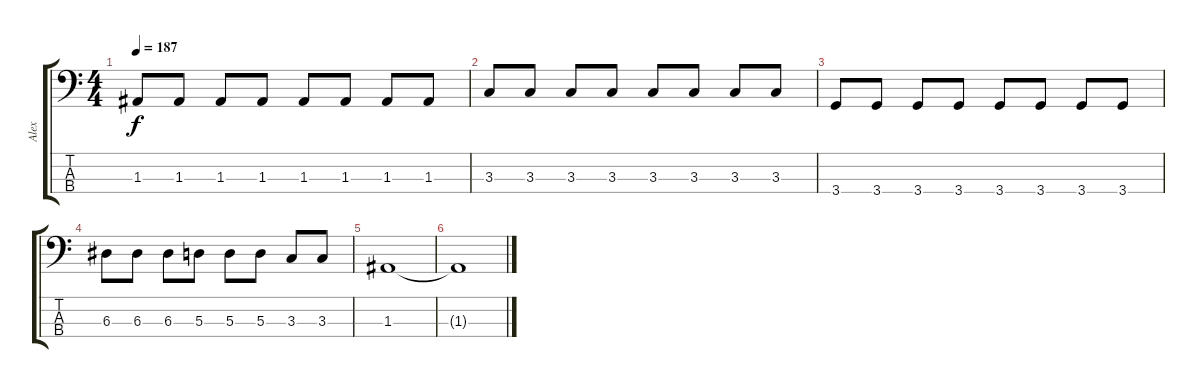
\track ("Alex" "Alex") {instrument electricbassfinger}
\staff {score tabs}
\tuning (G2 D2 A1 E1) {hide}
\ts (4 4)
\tempo 187
\clef f4
\ks c
1.3.8{dy f} 1.3.8 1.3.8 1.3.8 1.3.8 1.3.8 1.3.8 1.3.8 |
3.3.8 3.3.8 3.3.8 3.3.8 3.3.8 3.3.8 3.3.8 3.3.8 |
3.4.8 3.4.8 3.4.8 3.4.8 3.4.8 3.4.8 3.4.8 3.4.8 |
6.3.8 6.3.8 6.3.8 5.3.8 5.3.8 5.3.8 3.3.8 3.3.8 |
1.3.1 |
1.3{t}.1
